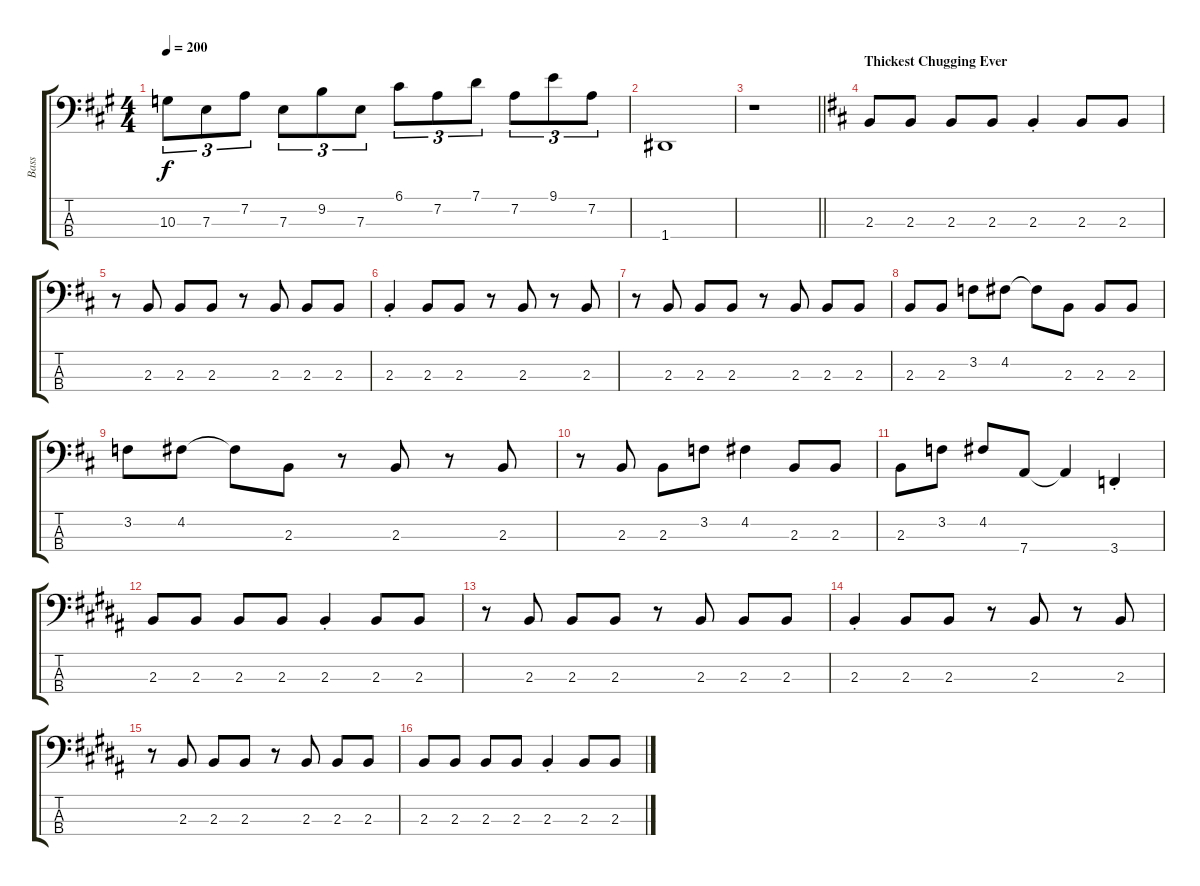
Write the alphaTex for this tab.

\track ("Bass" "Bass") {instrument electricbassfinger}
\staff {score tabs}
\tuning (G2 D2 A1 D1) {hide}
\ts (4 4)
\tempo 200
\clef f4
\ks f#minor
10.3.8{tu (3 2) dy f} 7.3.8{tu (3 2)} 7.2.8{tu (3 2)} 7.3.8{tu (3 2)} 9.2.8{tu (3 2)} 7.3.8{tu (3 2)} 6.1.8{tu (3 2)} 7.2.8{tu (3 2)} 7.1.8{tu (3 2)} 7.2.8{tu (3 2)} 9.1.8{tu (3 2)} 7.2.8{tu (3 2)} |
1.4.1 |
\barLineRight lightlight
r.1 |
\section ("" "Thickest Chugging Ever")
\ks bminor
2.3.8 2.3.8 2.3.8 2.3.8 2.3{st}.4 2.3.8 2.3.8 |
r.8 2.3.8 2.3.8 2.3.8 r.8 2.3.8 2.3.8 2.3.8 |
2.3{st}.4 2.3.8 2.3.8 r.8 2.3.8 r.8 2.3.8 |
r.8 2.3.8 2.3.8 2.3.8 r.8 2.3.8 2.3.8 2.3.8 |
2.3.8 2.3.8 3.2.8 4.2.8 4.2{t}.8 2.3.8 2.3.8 2.3.8 |
3.2.8 4.2.8 4.2{t}.8 2.3.8 r.8 2.3.8 r.8 2.3.8 |
r.8 2.3.8 2.3.8 3.2.8 4.2.4 2.3.8 2.3.8 |
2.3.8 3.2.8 4.2.8 7.4.8 7.4{t}.4 3.4{st}.4 |
\ks b
2.3.8 2.3.8 2.3.8 2.3.8 2.3{st}.4 2.3.8 2.3.8 |
r.8 2.3.8 2.3.8 2.3.8 r.8 2.3.8 2.3.8 2.3.8 |
2.3{st}.4 2.3.8 2.3.8 r.8 2.3.8 r.8 2.3.8 |
r.8 2.3.8 2.3.8 2.3.8 r.8 2.3.8 2.3.8 2.3.8 |
2.3.8 2.3.8 2.3.8 2.3.8 2.3{st}.4 2.3.8 2.3.8
